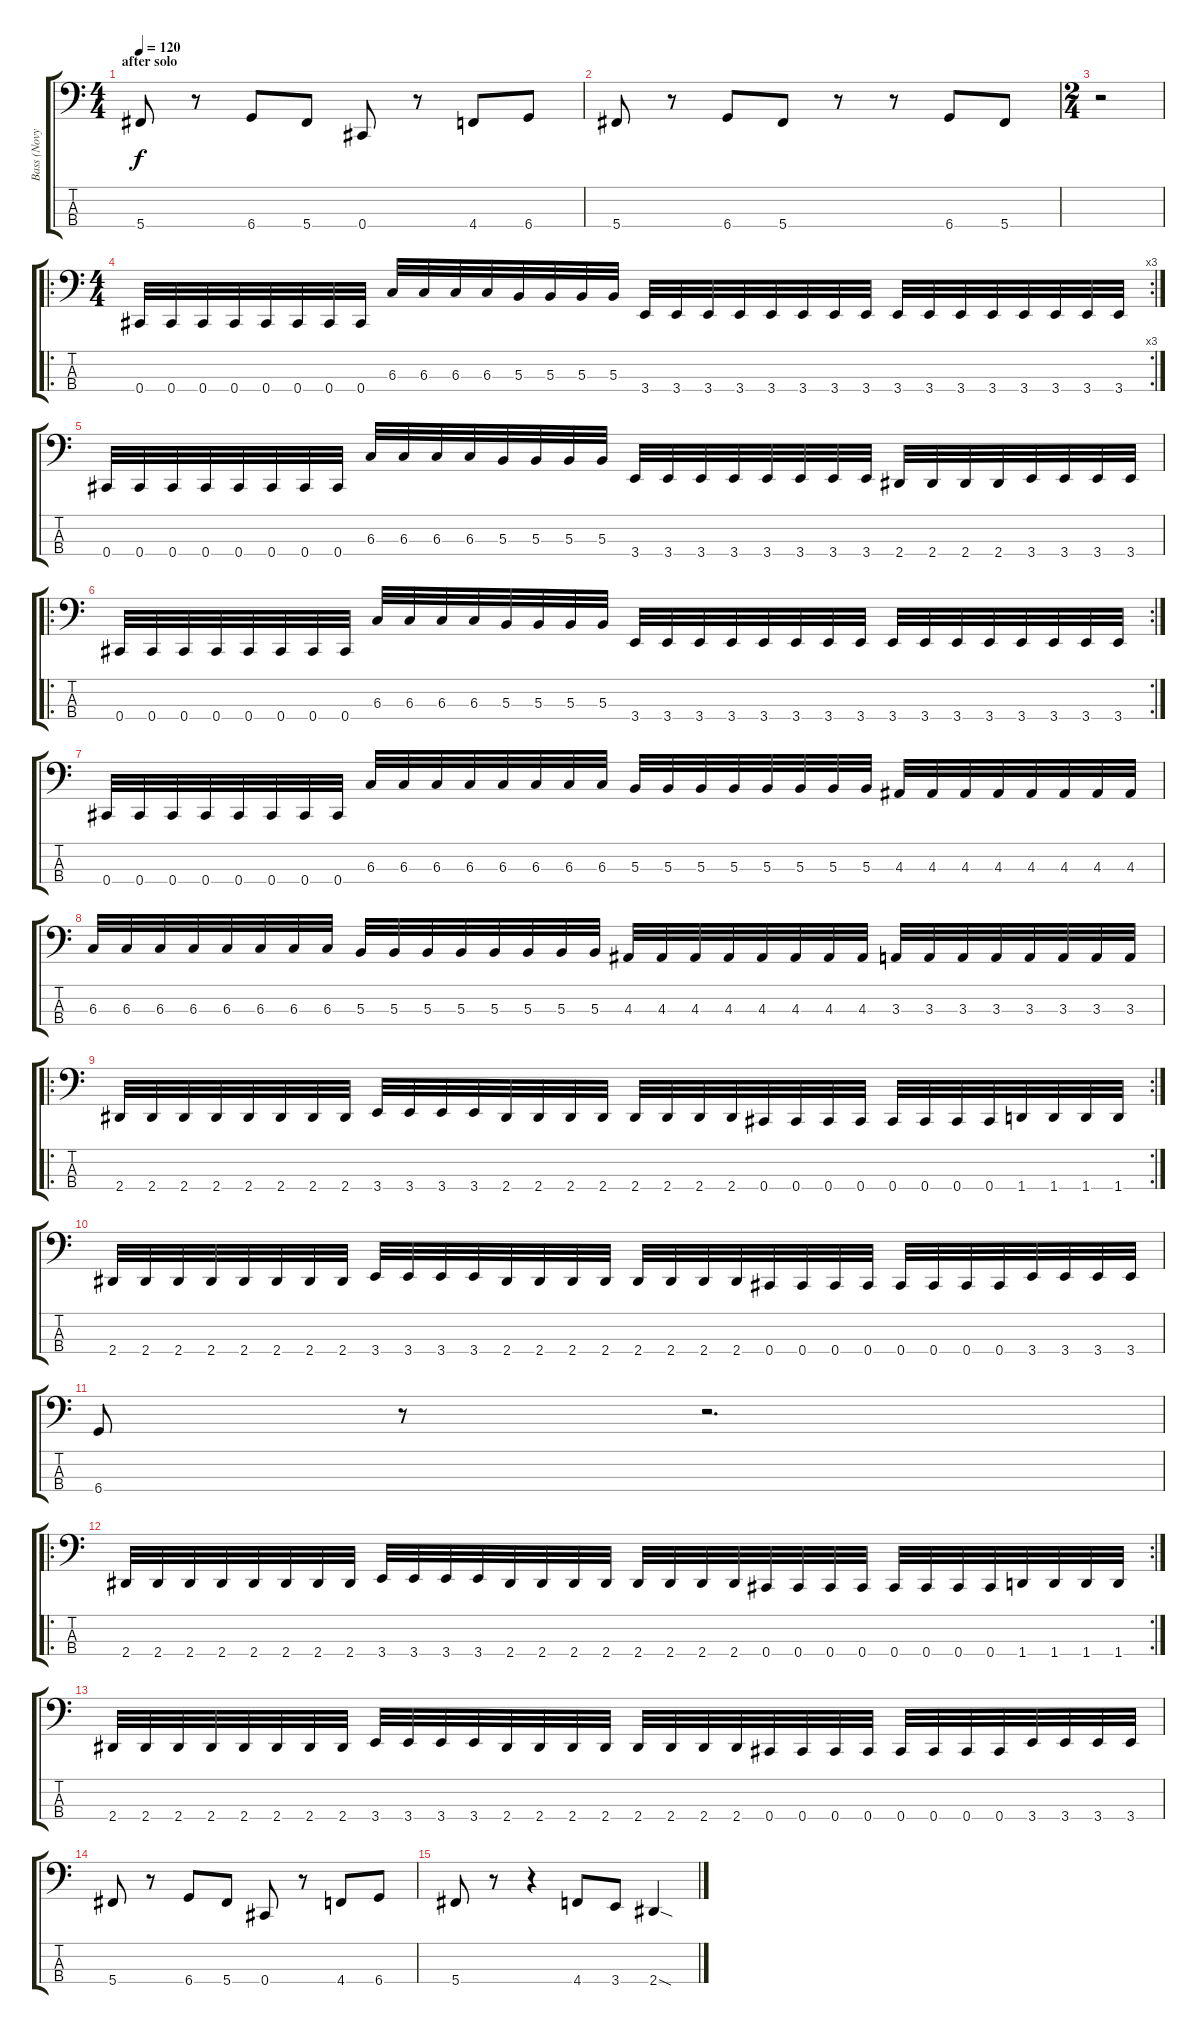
\track ("Bass (Novy)" "Bass (Novy") {instrument electricbasspick}
\staff {score tabs}
\tuning (E2 B1 Gb1 Db1) {hide}
\ts (4 4)
\section ("" "after solo")
\tempo 120
\clef f4
\ks c
5.4.8{dy f} r.8 6.4.8 5.4.8 0.4.8 r.8 4.4.8 6.4.8 |
5.4.8 r.8 6.4.8 5.4.8 r.8 r.8 6.4.8 5.4.8 |
\ts (2 4)
r.2 |
\ro
\rc 3
\ts (4 4)
0.4.32 0.4.32 0.4.32 0.4.32 0.4.32 0.4.32 0.4.32 0.4.32 6.3.32 6.3.32 6.3.32 6.3.32 5.3.32 5.3.32 5.3.32 5.3.32 3.4.32 3.4.32 3.4.32 3.4.32 3.4.32 3.4.32 3.4.32 3.4.32 3.4.32 3.4.32 3.4.32 3.4.32 3.4.32 3.4.32 3.4.32 3.4.32 |
0.4.32 0.4.32 0.4.32 0.4.32 0.4.32 0.4.32 0.4.32 0.4.32 6.3.32 6.3.32 6.3.32 6.3.32 5.3.32 5.3.32 5.3.32 5.3.32 3.4.32 3.4.32 3.4.32 3.4.32 3.4.32 3.4.32 3.4.32 3.4.32 2.4.32 2.4.32 2.4.32 2.4.32 3.4.32 3.4.32 3.4.32 3.4.32 |
\ro
\rc 2
0.4.32 0.4.32 0.4.32 0.4.32 0.4.32 0.4.32 0.4.32 0.4.32 6.3.32 6.3.32 6.3.32 6.3.32 5.3.32 5.3.32 5.3.32 5.3.32 3.4.32 3.4.32 3.4.32 3.4.32 3.4.32 3.4.32 3.4.32 3.4.32 3.4.32 3.4.32 3.4.32 3.4.32 3.4.32 3.4.32 3.4.32 3.4.32 |
0.4.32 0.4.32 0.4.32 0.4.32 0.4.32 0.4.32 0.4.32 0.4.32 6.3.32 6.3.32 6.3.32 6.3.32 6.3.32 6.3.32 6.3.32 6.3.32 5.3.32 5.3.32 5.3.32 5.3.32 5.3.32 5.3.32 5.3.32 5.3.32 4.3.32 4.3.32 4.3.32 4.3.32 4.3.32 4.3.32 4.3.32 4.3.32 |
6.3.32 6.3.32 6.3.32 6.3.32 6.3.32 6.3.32 6.3.32 6.3.32 5.3.32 5.3.32 5.3.32 5.3.32 5.3.32 5.3.32 5.3.32 5.3.32 4.3.32 4.3.32 4.3.32 4.3.32 4.3.32 4.3.32 4.3.32 4.3.32 3.3.32 3.3.32 3.3.32 3.3.32 3.3.32 3.3.32 3.3.32 3.3.32 |
\ro
\rc 2
2.4.32 2.4.32 2.4.32 2.4.32 2.4.32 2.4.32 2.4.32 2.4.32 3.4.32 3.4.32 3.4.32 3.4.32 2.4.32 2.4.32 2.4.32 2.4.32 2.4.32 2.4.32 2.4.32 2.4.32 0.4.32 0.4.32 0.4.32 0.4.32 0.4.32 0.4.32 0.4.32 0.4.32 1.4.32 1.4.32 1.4.32 1.4.32 |
2.4.32 2.4.32 2.4.32 2.4.32 2.4.32 2.4.32 2.4.32 2.4.32 3.4.32 3.4.32 3.4.32 3.4.32 2.4.32 2.4.32 2.4.32 2.4.32 2.4.32 2.4.32 2.4.32 2.4.32 0.4.32 0.4.32 0.4.32 0.4.32 0.4.32 0.4.32 0.4.32 0.4.32 3.4.32 3.4.32 3.4.32 3.4.32 |
6.4.8 r.8 r.2{d} |
\ro
\rc 2
2.4.32 2.4.32 2.4.32 2.4.32 2.4.32 2.4.32 2.4.32 2.4.32 3.4.32 3.4.32 3.4.32 3.4.32 2.4.32 2.4.32 2.4.32 2.4.32 2.4.32 2.4.32 2.4.32 2.4.32 0.4.32 0.4.32 0.4.32 0.4.32 0.4.32 0.4.32 0.4.32 0.4.32 1.4.32 1.4.32 1.4.32 1.4.32 |
2.4.32 2.4.32 2.4.32 2.4.32 2.4.32 2.4.32 2.4.32 2.4.32 3.4.32 3.4.32 3.4.32 3.4.32 2.4.32 2.4.32 2.4.32 2.4.32 2.4.32 2.4.32 2.4.32 2.4.32 0.4.32 0.4.32 0.4.32 0.4.32 0.4.32 0.4.32 0.4.32 0.4.32 3.4.32 3.4.32 3.4.32 3.4.32 |
5.4.8 r.8 6.4.8 5.4.8 0.4.8 r.8 4.4.8 6.4.8 |
5.4.8 r.8 r.4 4.4.8 3.4.8 2.4{sod}.4
